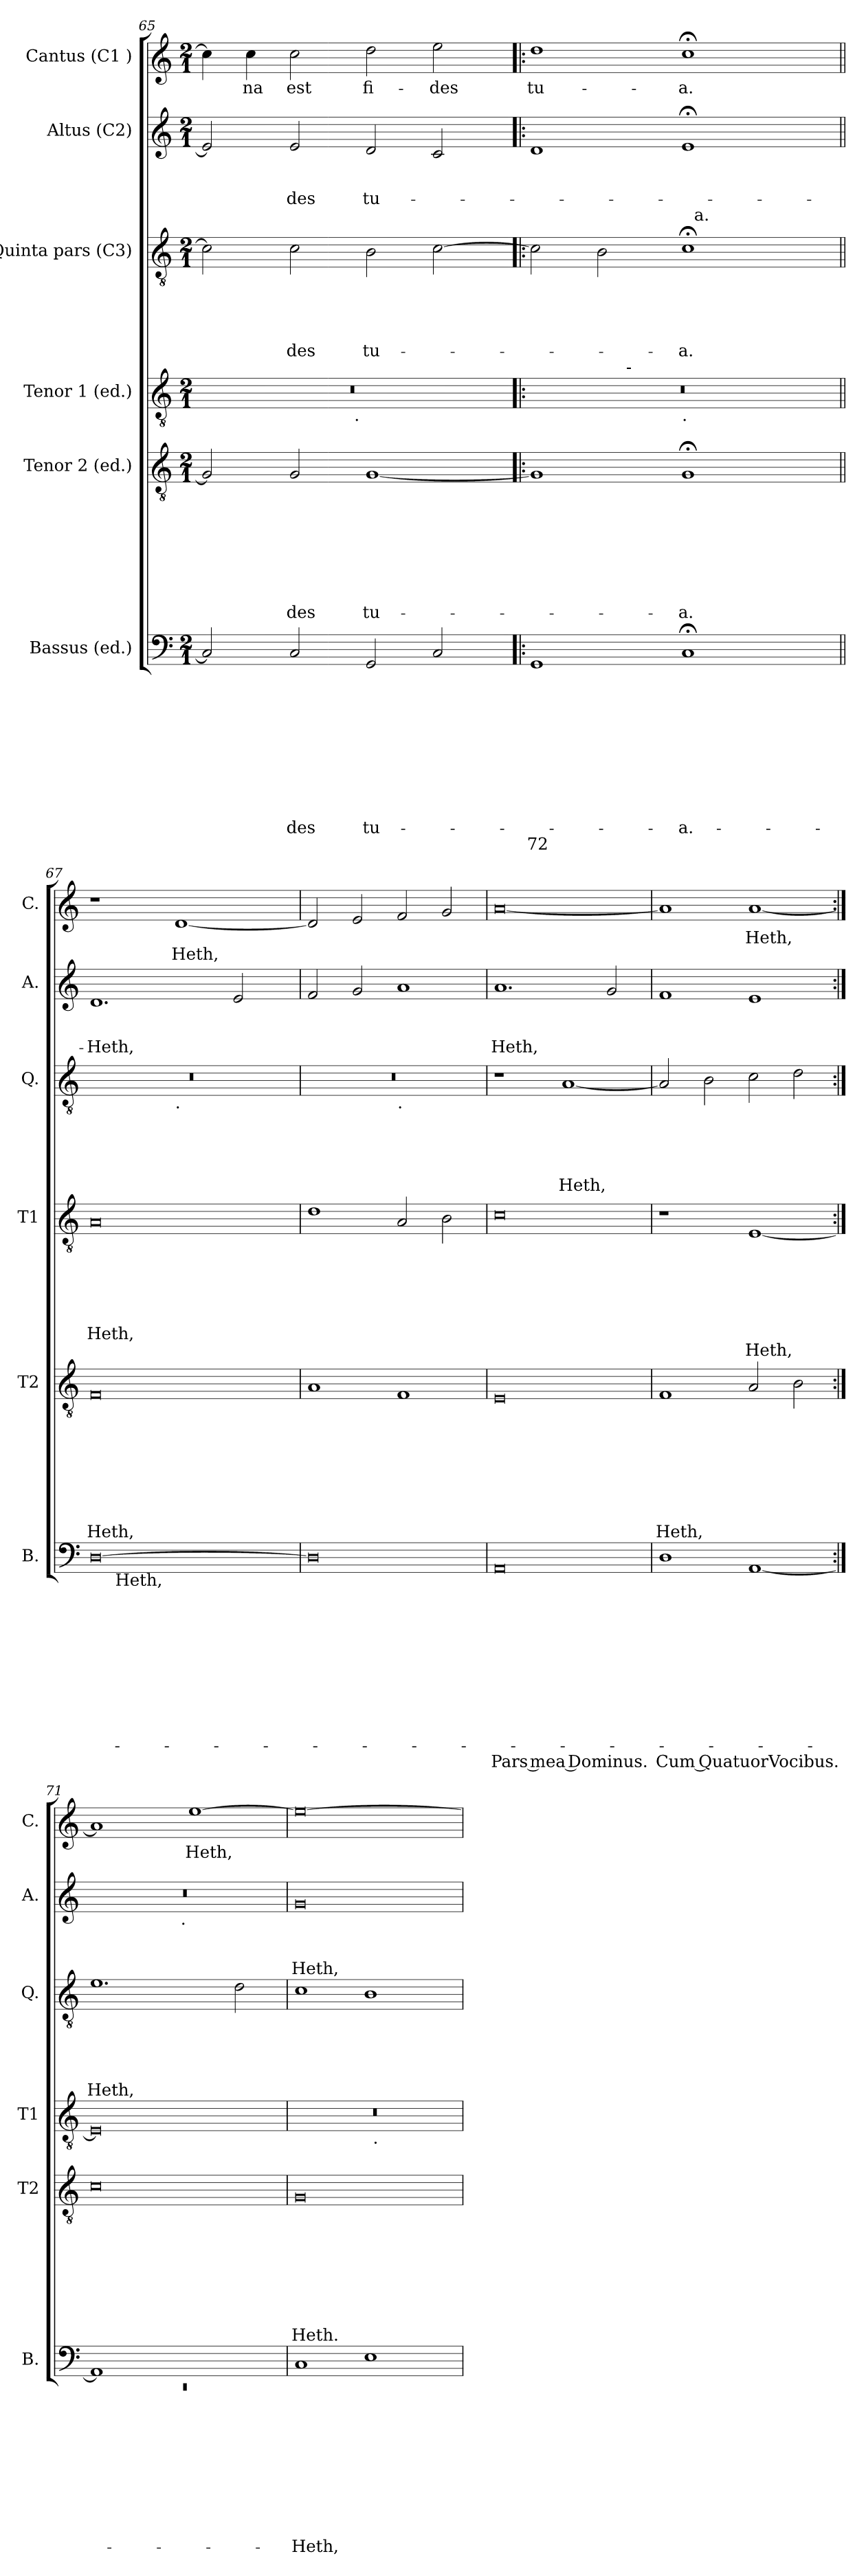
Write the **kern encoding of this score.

**kern	**text	**text	**text	**text	**text	**text	**text	**text	**text	**text	**text	**kern	**text	**text	**text	**text	**text	**text	**text	**text	**kern	**text	**text	**text	**text	**text	**text	**text	**kern	**text	**text	**text	**text	**text	**kern	**text	**text	**text	**kern	**text	**text
*part6	*part6	*part6	*part6	*part6	*part6	*part6	*part6	*part6	*part6	*part6	*part6	*part5	*part5	*part5	*part5	*part5	*part5	*part5	*part5	*part5	*part4	*part4	*part4	*part4	*part4	*part4	*part4	*part4	*part3	*part3	*part3	*part3	*part3	*part3	*part2	*part2	*part2	*part2	*part1	*part1	*part1
*staff6	*staff6	*staff6	*staff6	*staff6	*staff6	*staff6	*staff6	*staff6	*staff6	*staff6	*staff6	*staff5	*staff5	*staff5	*staff5	*staff5	*staff5	*staff5	*staff5	*staff5	*staff4	*staff4	*staff4	*staff4	*staff4	*staff4	*staff4	*staff4	*staff3	*staff3	*staff3	*staff3	*staff3	*staff3	*staff2	*staff2	*staff2	*staff2	*staff1	*staff1	*staff1
*I"Bassus (ed.)	*	*	*	*	*	*	*	*	*	*	*	*I"Tenor 2 (ed.)	*	*	*	*	*	*	*	*	*I"Tenor 1 (ed.)	*	*	*	*	*	*	*	*I"Quinta pars (C3)	*	*	*	*	*	*I"Altus (C2)	*	*	*	*I"Cantus (C1 )	*	*
*I'B.	*	*	*	*	*	*	*	*	*	*	*	*I'T2	*	*	*	*	*	*	*	*	*I'T1	*	*	*	*	*	*	*	*I'Q.	*	*	*	*	*	*I'A.	*	*	*	*I'C.	*	*
*clefF4	*	*	*	*	*	*	*	*	*	*	*	*clefGv2	*	*	*	*	*	*	*	*	*clefGv2	*	*	*	*	*	*	*	*clefGv2	*	*	*	*	*	*clefG2	*	*	*	*clefG2	*	*
*k[]	*	*	*	*	*	*	*	*	*	*	*	*k[]	*	*	*	*	*	*	*	*	*k[]	*	*	*	*	*	*	*	*k[]	*	*	*	*	*	*k[]	*	*	*	*k[]	*	*
*C:	*	*	*	*	*	*	*	*	*	*	*	*C:	*	*	*	*	*	*	*	*	*C:	*	*	*	*	*	*	*	*C:	*	*	*	*	*	*C:	*	*	*	*C:	*	*
*M2/1	*	*	*	*	*	*	*	*	*	*	*	*M2/1	*	*	*	*	*	*	*	*	*M2/1	*	*	*	*	*	*	*	*M2/1	*	*	*	*	*	*M2/1	*	*	*	*M2/1	*	*
=65	=65	=65	=65	=65	=65	=65	=65	=65	=65	=65	=65	=65	=65	=65	=65	=65	=65	=65	=65	=65	=65	=65	=65	=65	=65	=65	=65	=65	=65	=65	=65	=65	=65	=65	=65	=65	=65	=65	=65	=65	=65
*	*	*	*	*	*	*	*	*	*	*	*	*	*	*	*	*	*	*	*	*	*^	*	*	*	*	*	*	*	*	*	*	*	*	*	*	*	*	*	*	*	*
2C/]	.	.	.	.	.	.	.	.	.	.	.	2G/]	.	.	.	.	.	.	.	.	0r	2ryy	.	.	.	.	.	.	.	2c\]	.	.	.	.	.	2e/]	.	.	.	4cc\]	.	.
!	!	!	!	!	!	!	!	!	!	!	!	!	!	!	!	!	!	!	!	!	!	!	!	!	!	!	!	!	!	!	!	!	!	!	!	!	!	!	!	!	!LO:LY:b	!
.	.	.	.	.	.	.	.	.	.	.	.	.	.	.	.	.	.	.	.	.	.	.	.	.	.	.	.	.	.	.	.	.	.	.	.	.	.	.	.	4cc\	-na	.
!	!	!	!	!	!	!	!	!	!	!LO:LY:b	!	!	!	!	!	!	!	!	!	!LO:LY:b	!	!	!	!	!	!	!	!	!	!	!	!	!	!	!LO:LY:b	!	!	!	!LO:LY:b	!	!LO:LY:b	!
2C/	.	.	.	.	.	.	.	.	.	-des	.	2G/	.	.	.	.	.	.	.	-des	.	4...ryy	.	.	.	.	.	.	.	2c\	.	.	.	.	-des	2e/	.	.	-des	2cc\	est	.
!	!	!	!	!	!	!	!	!	!	!	!	!	!	!	!	!	!	!	!	!	!	!LO:TX:b:t=.	!	!	!	!	!	!	!	!	!	!	!	!	!	!	!	!	!	!	!	!
.	.	.	.	.	.	.	.	.	.	.	.	.	.	.	.	.	.	.	.	.	.	1ryy	.	.	.	.	.	.	.	.	.	.	.	.	.	.	.	.	.	.	.	.
!	!	!	!	!	!	!	!	!	!	!LO:LY:b	!	!	!	!	!	!	!	!	!	!LO:LY:b	!	!	!	!	!	!	!	!	!	!	!	!	!	!	!LO:LY:b	!	!	!	!LO:LY:b	!	!LO:LY:b	!
2GG/	.	.	.	.	.	.	.	.	.	tu-	.	[>1G	.	.	.	.	.	.	.	tu-	.	.	.	.	.	.	.	.	.	2B\	.	.	.	.	tu-	2d/	.	.	tu-	2dd\	fi-	.
!	!	!	!	!	!	!	!	!	!	!	!	!	!	!	!	!	!	!	!	!	!	!	!	!	!	!	!	!	!	!	!	!	!	!	!	!	!	!	!	!	!LO:LY:b	!
2C/	.	.	.	.	.	.	.	.	.	.	.	.	.	.	.	.	.	.	.	.	.	.	.	.	.	.	.	.	.	[>2c\	.	.	.	.	.	2c/	.	.	.	2ee\	-des	.
.	.	.	.	.	.	.	.	.	.	.	.	.	.	.	.	.	.	.	.	.	.	32ryy	.	.	.	.	.	.	.	.	.	.	.	.	.	.	.	.	.	.	.	.
!!LO:PB:g=z
=66!|:	=66!|:	=66!|:	=66!|:	=66!|:	=66!|:	=66!|:	=66!|:	=66!|:	=66!|:	=66!|:	=66!|:	=66!|:	=66!|:	=66!|:	=66!|:	=66!|:	=66!|:	=66!|:	=66!|:	=66!|:	=66!|:	=66!|:	=66!|:	=66!|:	=66!|:	=66!|:	=66!|:	=66!|:	=66!|:	=66!|:	=66!|:	=66!|:	=66!|:	=66!|:	=66!|:	=66!|:	=66!|:	=66!|:	=66!|:	=66!|:	=66!|:	=66!|:
!	!	!	!	!	!	!	!	!	!	!	!LO:LY:b:rj	!	!	!	!	!	!	!	!	!	!	!	!	!	!	!	!	!	!	!	!	!	!	!	!	!	!	!	!	!	!LO:LY:b	!
*	*	*	*	*	*	*	*	*	*	*	*	*	*	*	*	*	*	*	*	*	*	*^	*	*	*	*	*	*	*	*^	*	*	*	*	*	*	*	*	*	*	*	*
1GG	.	.	.	.	.	.	.	.	.	.	72	1G]	.	.	.	.	.	.	.	.	0r	2ryy	1ryy	.	.	.	.	.	.	.	2c\]	1ryy	.	.	.	.	.	1d	.	.	.	1dd	tu-	.
.	.	.	.	.	.	.	.	.	.	.	.	.	.	.	.	.	.	.	.	.	.	8ryy	.	.	.	.	.	.	.	.	2B\	.	.	.	.	.	.	.	.	.	.	.	.	.
!	!	!	!	!	!	!	!	!	!	!	!	!	!	!	!	!	!	!	!	!	!	!LO:TX:a:t=-	!	!	!	!	!	!	!	!	!	!	!	!	!	!	!	!	!	!	!	!	!	!
.	.	.	.	.	.	.	.	.	.	.	.	.	.	.	.	.	.	.	.	.	.	1ryy	.	.	.	.	.	.	.	.	.	.	.	.	.	.	.	.	.	.	.	.	.	.
!	!	!	!	!	!	!	!	!	!	!	!	!	!	!	!	!	!	!	!	!	!	!	!LO:TX:b:t=.	!	!	!	!	!	!	!	!	!	!	!	!	!	!	!	!	!	!	!	!	!
!	!	!	!	!	!	!	!	!	!	!LO:LY:b	!	!	!	!	!	!	!	!	!	!LO:LY:b	!	!	!	!	!	!	!	!	!	!	!	!	!	!	!	!	!LO:LY:b	!	!	!	!	!	!LO:LY:b	!
1C;	.	.	.	.	.	.	.	.	.	-a.-	.	1G;	.	.	.	.	.	.	.	-a.	.	.	1ryy	.	.	.	.	.	.	.	1c;<	32ryy	.	.	.	.	-a.	1e;	.	.	.	1cc;<	-a.	.
!	!	!	!	!	!	!	!	!	!	!	!	!	!	!	!	!	!	!	!	!	!	!	!	!	!	!	!	!	!	!	!	!LO:TX:a:t=a.	!	!	!	!	!	!	!	!	!	!	!	!
.	.	.	.	.	.	.	.	.	.	.	.	.	.	.	.	.	.	.	.	.	.	.	.	.	.	.	.	.	.	.	.	2ryy	.	.	.	.	.	.	.	.	.	.	.	.
.	.	.	.	.	.	.	.	.	.	.	.	.	.	.	.	.	.	.	.	.	.	.	.	.	.	.	.	.	.	.	.	4...ryy	.	.	.	.	.	.	.	.	.	.	.	.
.	.	.	.	.	.	.	.	.	.	.	.	.	.	.	.	.	.	.	.	.	.	4.ryy	.	.	.	.	.	.	.	.	.	.	.	.	.	.	.	.	.	.	.	.	.	.
=67||	=67||	=67||	=67||	=67||	=67||	=67||	=67||	=67||	=67||	=67||	=67||	=67||	=67||	=67||	=67||	=67||	=67||	=67||	=67||	=67||	=67||	=67||	=67||	=67||	=67||	=67||	=67||	=67||	=67||	=67||	=67||	=67||	=67||	=67||	=67||	=67||	=67||	=67||	=67||	=67||	=67||	=67||	=67||	=67||
!	!	!	!	!	!	!	!	!	!	!	!	!	!	!	!	!	!	!	!	!LO:LY:b	!	!	!	!	!	!	!	!	!LO:LY:b	!	!	!	!	!	!	!	!	!	!	!	!LO:LY:b	!	!	!
*^	*	*	*	*	*	*	*	*	*	*	*	*	*	*	*	*	*	*	*	*	*v	*v	*v	*	*	*	*	*	*	*	*	*	*	*	*	*	*	*	*	*	*	*	*	*
[>0D	8.ryy	.	.	.	.	.	.	.	.	.	.	.	0F	.	.	.	.	.	.	.	Heth,	0A	.	.	.	.	.	Heth,	.	0r	1ryy	.	.	.	.	.	1.d	.	.	-Heth,	1r	.	.
!	!LO:TX:b:t=Heth,	!	!	!	!	!	!	!	!	!	!	!	!	!	!	!	!	!	!	!	!	!	!	!	!	!	!	!	!	!	!	!	!	!	!	!	!	!	!	!	!	!	!
.	1ryy	.	.	.	.	.	.	.	.	.	.	.	.	.	.	.	.	.	.	.	.	.	.	.	.	.	.	.	.	.	.	.	.	.	.	.	.	.	.	.	.	.	.
!	!	!	!	!	!	!	!	!	!	!	!	!	!	!	!	!	!	!	!	!	!	!	!	!	!	!	!	!	!	!	!LO:TX:b:t=.	!	!	!	!	!	!	!	!	!	!	!	!
!	!	!	!	!	!	!	!	!	!	!	!	!	!	!	!	!	!	!	!	!	!	!	!	!	!	!	!	!	!	!	!	!	!	!	!	!	!	!	!	!	!	!	!LO:LY:b
.	.	.	.	.	.	.	.	.	.	.	.	.	.	.	.	.	.	.	.	.	.	.	.	.	.	.	.	.	.	.	1ryy	.	.	.	.	.	.	.	.	.	[<1d	.	Heth,
.	2ryy	.	.	.	.	.	.	.	.	.	.	.	.	.	.	.	.	.	.	.	.	.	.	.	.	.	.	.	.	.	.	.	.	.	.	.	.	.	.	.	.	.	.
.	.	.	.	.	.	.	.	.	.	.	.	.	.	.	.	.	.	.	.	.	.	.	.	.	.	.	.	.	.	.	.	.	.	.	.	.	2e/	.	.	.	.	.	.
.	4ryy	.	.	.	.	.	.	.	.	.	.	.	.	.	.	.	.	.	.	.	.	.	.	.	.	.	.	.	.	.	.	.	.	.	.	.	.	.	.	.	.	.	.
.	16ryy	.	.	.	.	.	.	.	.	.	.	.	.	.	.	.	.	.	.	.	.	.	.	.	.	.	.	.	.	.	.	.	.	.	.	.	.	.	.	.	.	.	.
*v	*v	*	*	*	*	*	*	*	*	*	*	*	*	*	*	*	*	*	*	*	*	*	*	*	*	*	*	*	*	*	*	*	*	*	*	*	*	*	*	*	*	*	*
=68	=68	=68	=68	=68	=68	=68	=68	=68	=68	=68	=68	=68	=68	=68	=68	=68	=68	=68	=68	=68	=68	=68	=68	=68	=68	=68	=68	=68	=68	=68	=68	=68	=68	=68	=68	=68	=68	=68	=68	=68	=68	=68
0D]	.	.	.	.	.	.	.	.	.	.	.	1A	.	.	.	.	.	.	.	.	1d	.	.	.	.	.	.	.	0r	1ryy	.	.	.	.	.	2f/	.	.	.	2d/]	.	.
.	.	.	.	.	.	.	.	.	.	.	.	.	.	.	.	.	.	.	.	.	.	.	.	.	.	.	.	.	.	.	.	.	.	.	.	2g/	.	.	.	2e/	.	.
!	!	!	!	!	!	!	!	!	!	!	!	!	!	!	!	!	!	!	!	!	!	!	!	!	!	!	!	!	!	!LO:TX:b:t=.	!	!	!	!	!	!	!	!	!	!	!	!
.	.	.	.	.	.	.	.	.	.	.	.	1F	.	.	.	.	.	.	.	.	2A/	.	.	.	.	.	.	.	.	1ryy	.	.	.	.	.	1a	.	.	.	2f/	.	.
.	.	.	.	.	.	.	.	.	.	.	.	.	.	.	.	.	.	.	.	.	2B\	.	.	.	.	.	.	.	.	.	.	.	.	.	.	.	.	.	.	2g/	.	.
=69	=69	=69	=69	=69	=69	=69	=69	=69	=69	=69	=69	=69	=69	=69	=69	=69	=69	=69	=69	=69	=69	=69	=69	=69	=69	=69	=69	=69	=69	=69	=69	=69	=69	=69	=69	=69	=69	=69	=69	=69	=69	=69
!	!	!	!	!	!	!	!	!	!	!	!LO:LY:b:rj	!	!	!	!	!	!	!	!	!	!	!	!	!	!	!	!	!	!	!	!	!	!	!	!	!	!	!	!LO:LY:b	!	!	!
*	*	*	*	*	*	*	*	*	*	*	*	*	*	*	*	*	*	*	*	*	*	*	*	*	*	*	*	*	*v	*v	*	*	*	*	*	*	*	*	*	*	*	*
0AA	.	.	.	.	.	.	.	.	.	.	Pars mea Dominus.	0E	.	.	.	.	.	.	.	.	0c	.	.	.	.	.	.	.	1r	.	.	.	.	.	1.a	.	.	Heth,	[<0a	.	.
!	!	!	!	!	!	!	!	!	!	!	!	!	!	!	!	!	!	!	!	!	!	!	!	!	!	!	!	!	!	!	!	!	!	!LO:LY:b	!	!	!	!	!	!	!
.	.	.	.	.	.	.	.	.	.	.	.	.	.	.	.	.	.	.	.	.	.	.	.	.	.	.	.	.	[<1A	.	.	.	.	Heth,	.	.	.	.	.	.	.
.	.	.	.	.	.	.	.	.	.	.	.	.	.	.	.	.	.	.	.	.	.	.	.	.	.	.	.	.	.	.	.	.	.	.	2g/	.	.	.	.	.	.
=70	=70	=70	=70	=70	=70	=70	=70	=70	=70	=70	=70	=70	=70	=70	=70	=70	=70	=70	=70	=70	=70	=70	=70	=70	=70	=70	=70	=70	=70	=70	=70	=70	=70	=70	=70	=70	=70	=70	=70	=70	=70
!	!	!	!	!	!	!	!	!	!	!	!LO:LY:b	!	!	!	!	!	!	!	!	!LO:LY:b	!	!	!	!	!	!	!	!	!	!	!	!	!	!	!	!	!	!	!	!	!
1D	.	.	.	.	.	.	.	.	.	.	Cum QuatuorVocibus.	1F	.	.	.	.	.	.	.	Heth,	1r	.	.	.	.	.	.	.	2A/]	.	.	.	.	.	1f	.	.	.	1a]	.	.
.	.	.	.	.	.	.	.	.	.	.	.	.	.	.	.	.	.	.	.	.	.	.	.	.	.	.	.	.	2B\	.	.	.	.	.	.	.	.	.	.	.	.
!	!	!	!	!	!	!	!	!	!	!	!	!	!	!	!	!	!	!	!	!	!	!	!	!	!	!	!	!LO:LY:b	!	!	!	!	!	!	!	!	!	!	!	!LO:LY:b	!
[<1AA	.	.	.	.	.	.	.	.	.	.	.	2A/	.	.	.	.	.	.	.	.	[<1E	.	.	.	.	.	.	Heth,	2c\	.	.	.	.	.	1e	.	.	.	[<1a	Heth,	.
.	.	.	.	.	.	.	.	.	.	.	.	2B\	.	.	.	.	.	.	.	.	.	.	.	.	.	.	.	.	2d\	.	.	.	.	.	.	.	.	.	.	.	.
=71:|!	=71:|!	=71:|!	=71:|!	=71:|!	=71:|!	=71:|!	=71:|!	=71:|!	=71:|!	=71:|!	=71:|!	=71:|!	=71:|!	=71:|!	=71:|!	=71:|!	=71:|!	=71:|!	=71:|!	=71:|!	=71:|!	=71:|!	=71:|!	=71:|!	=71:|!	=71:|!	=71:|!	=71:|!	=71:|!	=71:|!	=71:|!	=71:|!	=71:|!	=71:|!	=71:|!	=71:|!	=71:|!	=71:|!	=71:|!	=71:|!	=71:|!
*^	*	*	*	*	*	*	*	*	*	*	*	*	*	*	*	*	*	*	*	*	*	*	*	*	*	*	*	*	*	*	*	*	*	*	*	*	*	*	*	*	*
!	!LO:N:vis=1	!	!	!	!	!	!	!	!	!	!	!	!	!	!	!	!	!	!	!	!	!	!	!	!	!	!	!	!	!	!	!	!	!	!LO:LY:b	!	!	!	!	!	!	!
*	*	*	*	*	*	*	*	*	*	*	*	*	*	*	*	*	*	*	*	*	*	*	*	*	*	*	*	*	*	*	*	*	*	*	*	*^	*	*	*	*	*	*
1AA]	0rEE	.	.	.	.	.	.	.	.	.	.	.	0c	.	.	.	.	.	.	.	.	0E]	.	.	.	.	.	.	.	1.e	.	.	.	.	Heth,	0r	2ryy	.	.	.	1a]	.	.
.	.	.	.	.	.	.	.	.	.	.	.	.	.	.	.	.	.	.	.	.	.	.	.	.	.	.	.	.	.	.	.	.	.	.	.	.	4...ryy	.	.	.	.	.	.
!	!	!	!	!	!	!	!	!	!	!	!	!	!	!	!	!	!	!	!	!	!	!	!	!	!	!	!	!	!	!	!	!	!	!	!	!	!LO:TX:b:t=.	!	!	!	!	!	!
.	.	.	.	.	.	.	.	.	.	.	.	.	.	.	.	.	.	.	.	.	.	.	.	.	.	.	.	.	.	.	.	.	.	.	.	.	1ryy	.	.	.	.	.	.
!	!	!	!	!	!	!	!	!	!	!	!	!	!	!	!	!	!	!	!	!	!	!	!	!	!	!	!	!	!	!	!	!	!	!	!	!	!	!	!	!	!	!LO:LY:b	!
1ryy	.	.	.	.	.	.	.	.	.	.	.	.	.	.	.	.	.	.	.	.	.	.	.	.	.	.	.	.	.	.	.	.	.	.	.	.	.	.	.	.	[<1ee	Heth,	.
.	.	.	.	.	.	.	.	.	.	.	.	.	.	.	.	.	.	.	.	.	.	.	.	.	.	.	.	.	.	2d\	.	.	.	.	.	.	.	.	.	.	.	.	.
.	.	.	.	.	.	.	.	.	.	.	.	.	.	.	.	.	.	.	.	.	.	.	.	.	.	.	.	.	.	.	.	.	.	.	.	.	32ryy	.	.	.	.	.	.
!!LO:LB:g=z
=72	=72	=72	=72	=72	=72	=72	=72	=72	=72	=72	=72	=72	=72	=72	=72	=72	=72	=72	=72	=72	=72	=72	=72	=72	=72	=72	=72	=72	=72	=72	=72	=72	=72	=72	=72	=72	=72	=72	=72	=72	=72	=72	=72
!	!	!	!	!	!	!	!	!	!	!	!LO:LY:b	!	!	!	!	!	!	!	!	!	!LO:LY:b	!	!	!	!	!	!	!	!	!	!	!	!	!	!	!	!	!	!	!LO:LY:b	!	!	!
*v	*v	*	*	*	*	*	*	*	*	*	*	*	*	*	*	*	*	*	*	*	*	*^	*	*	*	*	*	*	*	*	*	*	*	*	*	*v	*v	*	*	*	*	*	*
1C	.	.	.	.	.	.	.	.	.	-Heth,	.	0G	.	.	.	.	.	.	.	Heth.	0r	1ryy	.	.	.	.	.	.	.	1c	.	.	.	.	.	0g	.	.	Heth,	0ee_	.	.
1E	.	.	.	.	.	.	.	.	.	.	.	.	.	.	.	.	.	.	.	.	.	32ryy	.	.	.	.	.	.	.	1B	.	.	.	.	.	.	.	.	.	.	.	.
!	!	!	!	!	!	!	!	!	!	!	!	!	!	!	!	!	!	!	!	!	!	!LO:TX:b:t=.	!	!	!	!	!	!	!	!	!	!	!	!	!	!	!	!	!	!	!	!
.	.	.	.	.	.	.	.	.	.	.	.	.	.	.	.	.	.	.	.	.	.	2ryy	.	.	.	.	.	.	.	.	.	.	.	.	.	.	.	.	.	.	.	.
.	.	.	.	.	.	.	.	.	.	.	.	.	.	.	.	.	.	.	.	.	.	4...ryy	.	.	.	.	.	.	.	.	.	.	.	.	.	.	.	.	.	.	.	.
*	*	*	*	*	*	*	*	*	*	*	*	*	*	*	*	*	*	*	*	*	*v	*v	*	*	*	*	*	*	*	*	*	*	*	*	*	*	*	*	*	*	*	*
=	=	=	=	=	=	=	=	=	=	=	=	=	=	=	=	=	=	=	=	=	=	=	=	=	=	=	=	=	=	=	=	=	=	=	=	=	=	=	=	=	=
*-	*-	*-	*-	*-	*-	*-	*-	*-	*-	*-	*-	*-	*-	*-	*-	*-	*-	*-	*-	*-	*-	*-	*-	*-	*-	*-	*-	*-	*-	*-	*-	*-	*-	*-	*-	*-	*-	*-	*-	*-	*-
